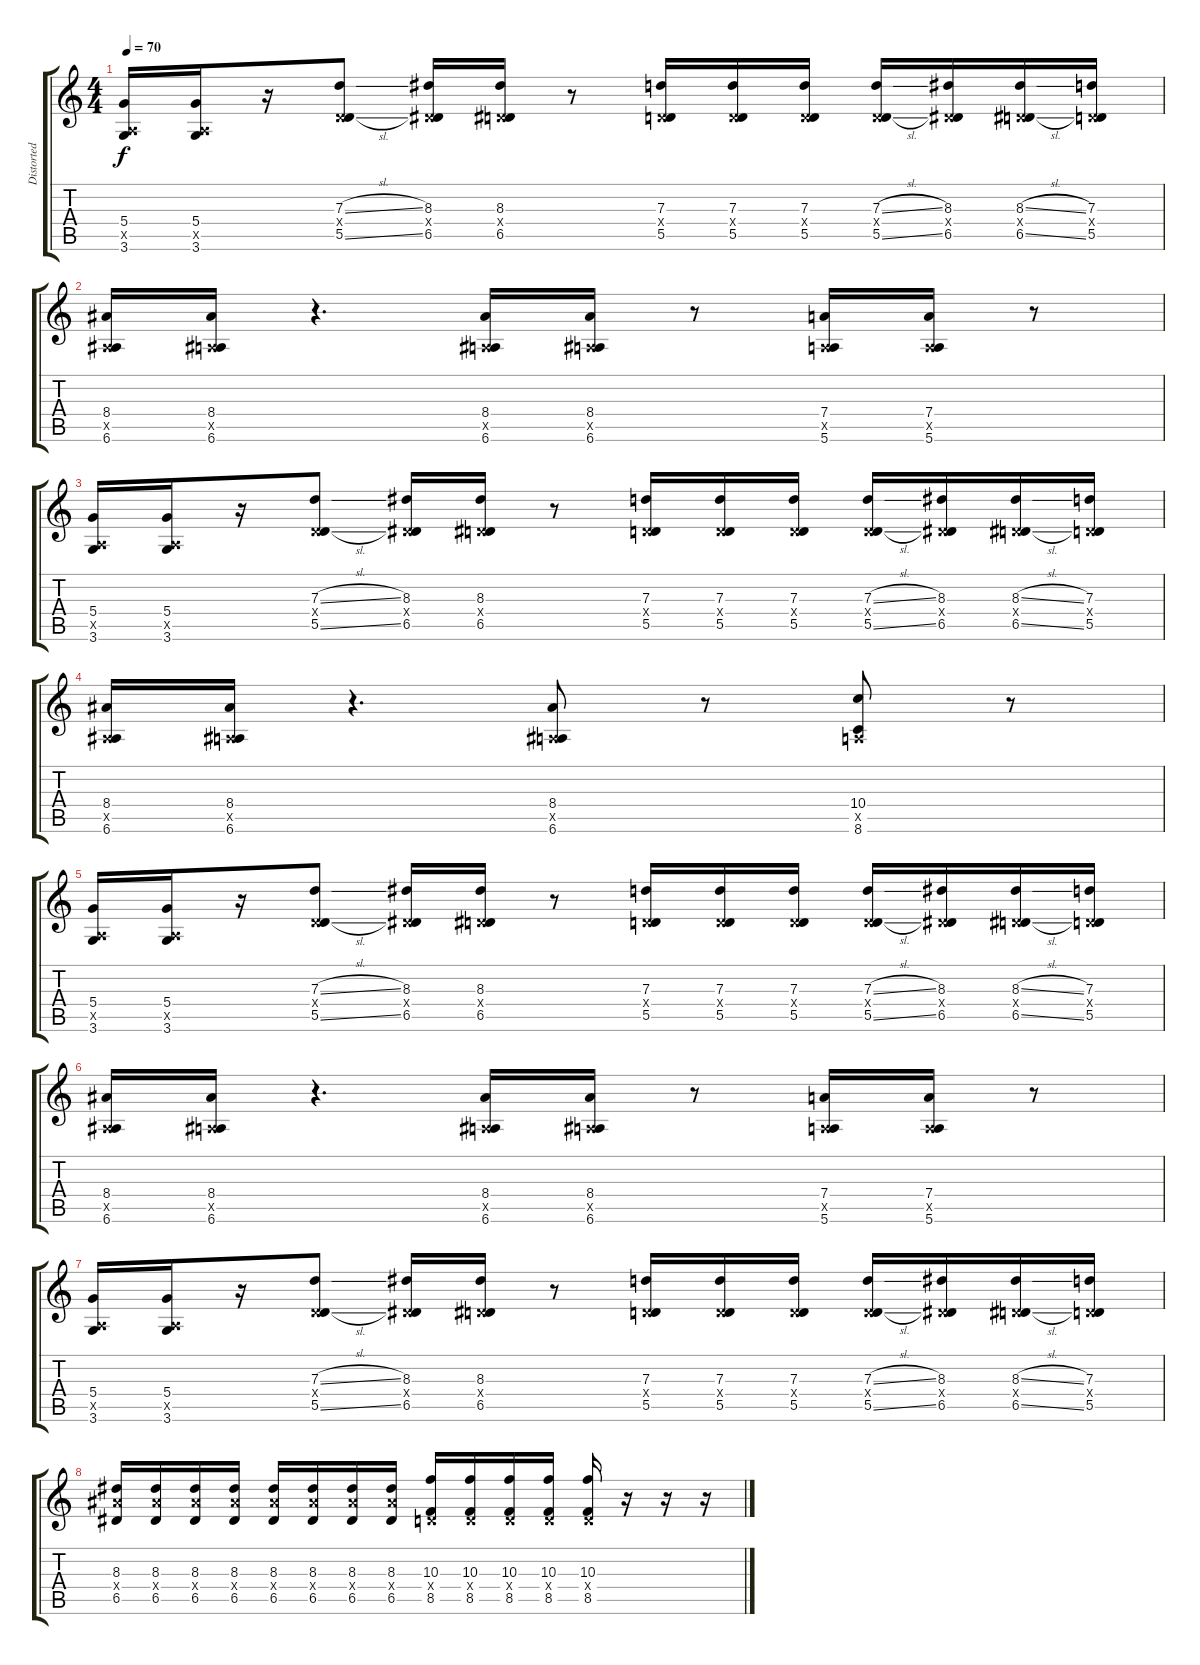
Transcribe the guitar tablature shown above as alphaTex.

\track ("Distorted 2" "Distorted ") {instrument overdrivenguitar}
\staff {score tabs}
\tuning (E4 B3 G3 D3 A2 E2) {hide}
\ts (4 4)
\tempo 70
\clef g2
\ks c
(5.4 0.5{x} 3.6).16{dy f} (5.4 0.5{x} 3.6).16 r.16 (7.3{sl} 0.4{x} 5.5{sl}).8 (8.3 0.4{x} 6.5).16 (8.3 0.4{x} 6.5).16 r.8 (7.3 0.4{x} 5.5).16 (7.3 0.4{x} 5.5).16 (7.3 0.4{x} 5.5).16 (7.3{sl} 0.4{x} 5.5{sl}).16 (8.3 0.4{x} 6.5).16 (8.3{sl} 0.4{x} 6.5{sl}).16 (7.3 0.4{x} 5.5).16 |
(8.4 0.5{x} 6.6).16 (8.4 0.5{x} 6.6).16 r.4{d} (8.4 0.5{x} 6.6).16 (8.4 0.5{x} 6.6).16 r.8 (7.4 0.5{x} 5.6).16 (7.4 0.5{x} 5.6).16 r.8 |
(5.4 0.5{x} 3.6).16 (5.4 0.5{x} 3.6).16 r.16 (7.3{sl} 0.4{x} 5.5{sl}).8 (8.3 0.4{x} 6.5).16 (8.3 0.4{x} 6.5).16 r.8 (7.3 0.4{x} 5.5).16 (7.3 0.4{x} 5.5).16 (7.3 0.4{x} 5.5).16 (7.3{sl} 0.4{x} 5.5{sl}).16 (8.3 0.4{x} 6.5).16 (8.3{sl} 0.4{x} 6.5{sl}).16 (7.3 0.4{x} 5.5).16 |
(8.4 0.5{x} 6.6).16 (8.4 0.5{x} 6.6).16 r.4{d} (8.4 0.5{x} 6.6).8 r.8 (10.4 0.5{x} 8.6).8 r.8 |
(5.4 0.5{x} 3.6).16 (5.4 0.5{x} 3.6).16 r.16 (7.3{sl} 0.4{x} 5.5{sl}).8 (8.3 0.4{x} 6.5).16 (8.3 0.4{x} 6.5).16 r.8 (7.3 0.4{x} 5.5).16 (7.3 0.4{x} 5.5).16 (7.3 0.4{x} 5.5).16 (7.3{sl} 0.4{x} 5.5{sl}).16 (8.3 0.4{x} 6.5).16 (8.3{sl} 0.4{x} 6.5{sl}).16 (7.3 0.4{x} 5.5).16 |
(8.4 0.5{x} 6.6).16 (8.4 0.5{x} 6.6).16 r.4{d} (8.4 0.5{x} 6.6).16 (8.4 0.5{x} 6.6).16 r.8 (7.4 0.5{x} 5.6).16 (7.4 0.5{x} 5.6).16 r.8 |
(5.4 0.5{x} 3.6).16 (5.4 0.5{x} 3.6).16 r.16 (7.3{sl} 0.4{x} 5.5{sl}).8 (8.3 0.4{x} 6.5).16 (8.3 0.4{x} 6.5).16 r.8 (7.3 0.4{x} 5.5).16 (7.3 0.4{x} 5.5).16 (7.3 0.4{x} 5.5).16 (7.3{sl} 0.4{x} 5.5{sl}).16 (8.3 0.4{x} 6.5).16 (8.3{sl} 0.4{x} 6.5{sl}).16 (7.3 0.4{x} 5.5).16 |
(8.3 8.4{x} 6.5).16 (8.3 8.4{x} 6.5).16 (8.3 8.4{x} 6.5).16 (8.3 8.4{x} 6.5).16 (8.3 8.4{x} 6.5).16 (8.3 8.4{x} 6.5).16 (8.3 8.4{x} 6.5).16 (8.3 8.4{x} 6.5).16 (10.3 0.4{x} 8.5).16 (10.3 0.4{x} 8.5).16 (10.3 0.4{x} 8.5).16 (10.3 0.4{x} 8.5).16 (10.3 0.4{x} 8.5).16 r.16 r.16 r.16
